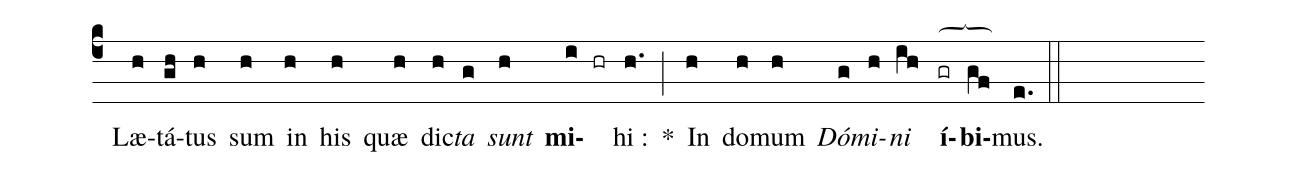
%%
(c4) () Læ(h)tá(gh)tus(h) sum(h) in(h) his(h) quæ(h) dic(h)<i>ta</i>(g) <i>sunt</i>(h) <b>mi</b>(i)(hr)hi :(h.) *(;) In(h) do(h)mum(h) <i>Dó</i>(g)<i>mi</i>(h)<i>ni</i>(ih) <b>í</b>(gr[ocb:1;7.5mm])<b>bi</b>(gf)mus.(e.) (::)
